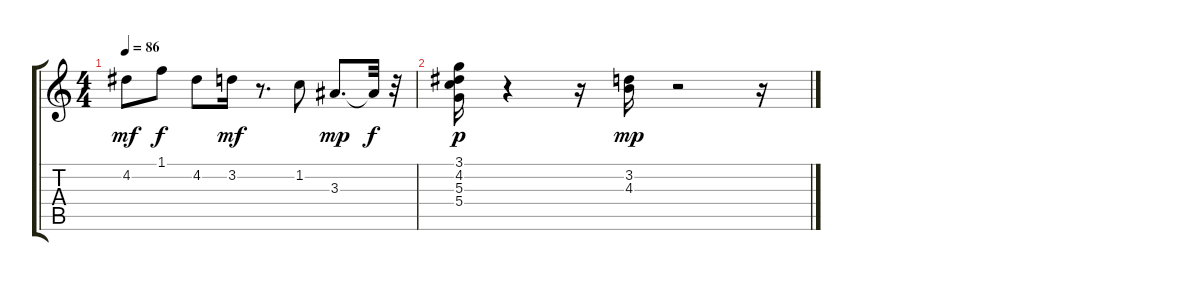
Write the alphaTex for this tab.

\track "" {instrument acousticguitarnylon}
\staff {score tabs}
\tuning (E4 B3 G3 D3 A2 E2) {hide}
\ts (4 4)
\tempo 86
\clef g2
\ks c
4.2.8{dy mf} 1.1.8{dy f} 4.2.8 3.2.16{dy mf} r.8{d} 1.2.8 3.3.8{d dy mp} 3.3{t}.32{dy f} r.32 |
(3.1 4.2 5.3 5.4).16{dy p} r.4 r.16 (3.2 4.3).16{dy mp} r.2 r.16
